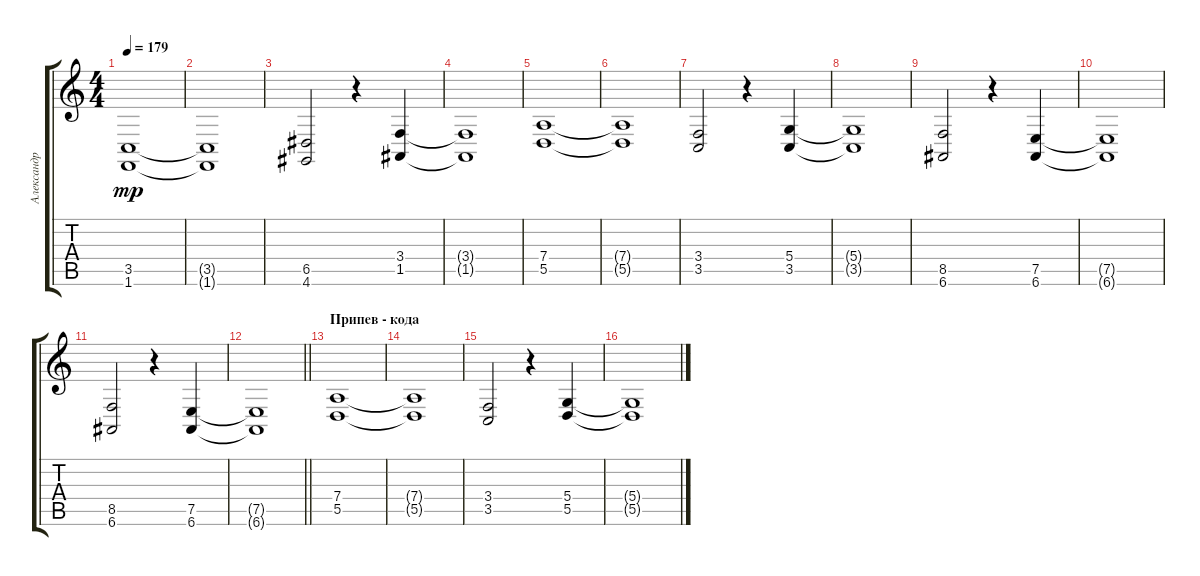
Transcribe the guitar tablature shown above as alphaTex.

\track ("Александр \"Wish\" Андрюхин" "Александр ") {instrument stringensemble1}
\staff {score tabs}
\tuning (E4 B3 G3 D3 A2 E2) {hide}
\ts (4 4)
\tempo 179
\clef g2
\ks c
(3.5 1.6).1{dy mp} |
(3.5{t} 1.6{t}).1 |
(6.5 4.6).2 r.4 (3.4 1.5).4 |
(3.4{t} 1.5{t}).1 |
(7.4 5.5).1 |
(7.4{t} 5.5{t}).1 |
(3.4 3.5).2 r.4 (5.4 3.5).4 |
(5.4{t} 3.5{t}).1 |
(8.5 6.6).2 r.4 (7.5 6.6).4 |
(7.5{t} 6.6{t}).1 |
(8.5 6.6).2 r.4 (7.5 6.6).4 |
\barLineRight lightlight
(7.5{t} 6.6{t}).1 |
\section ("" "Припев - кода")
(7.4 5.5).1 |
(7.4{t} 5.5{t}).1 |
(3.4 3.5).2 r.4 (5.4 5.5).4 |
(5.4{t} 5.5{t}).1
